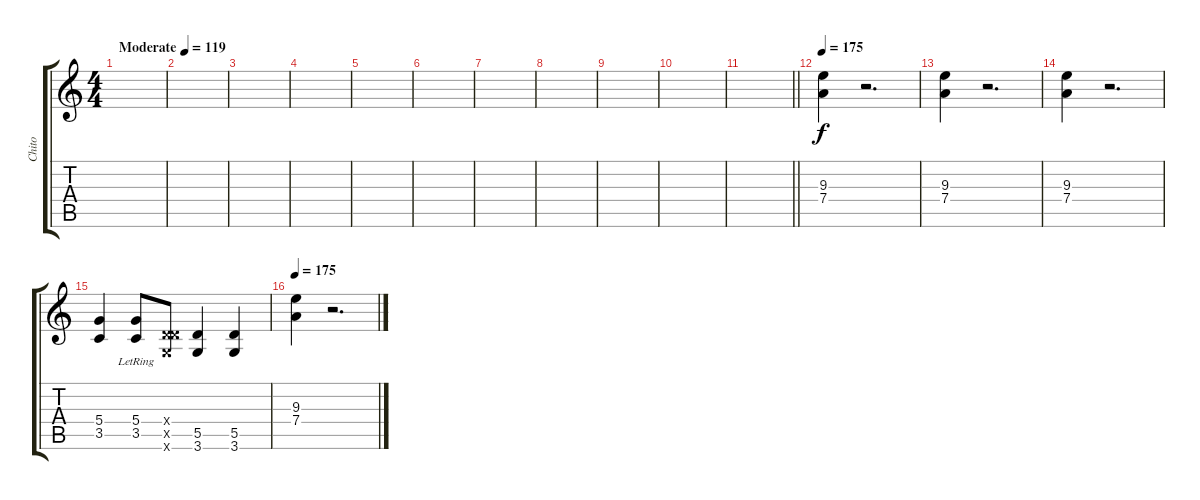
\track ("Chito" "Chito") {instrument distortionguitar}
\staff {score tabs}
\tuning (E4 B3 G3 D3 A2 E2) {hide}
\ts (4 4)
\tempo (119 "Moderate")
\clef g2
\ks c
|
|
|
|
|
|
|
|
|
|
\barLineRight lightlight
|
\tempo 175
(9.3 7.4).4 r.2{d} |
(9.3 7.4).4 r.2{d} |
(9.3 7.4).4 r.2{d} |
(5.4 3.5).4 (5.4 3.5{lr}).8 (0.4{x} 5.5{x} 3.6{x}).8 (5.5 3.6).4 (5.5 3.6).4 |
\tempo 175
(9.3 7.4).4 r.2{d}
